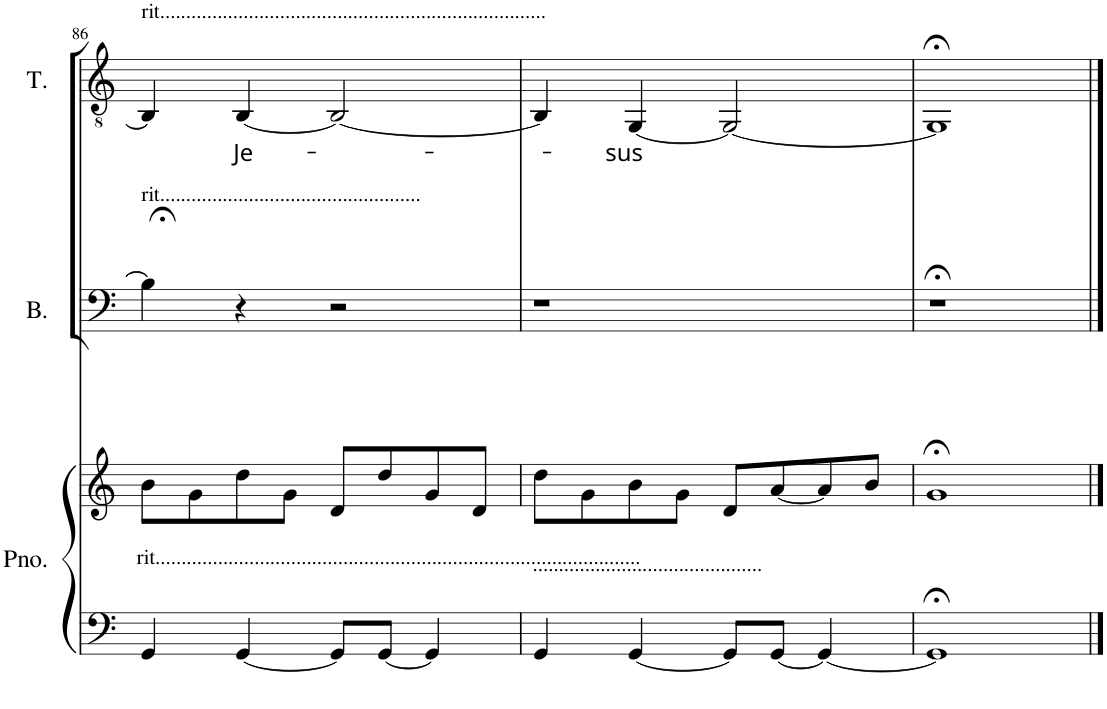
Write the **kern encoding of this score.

**kern	**kern	**kern	**kern	**text
*part3	*part3	*part2	*part1	*part1
*staff4	*staff3	*staff2	*staff1	*staff1
*I"Piano	*	*I"Bass	*I"Tenor	*
*I'Pno.	*	*I'B.	*I'T.	*
!!LO:PB:g=z
*clefF4	*clefG2	*clefF4	*clefGv2	*
*	*	*	*Trd-7c-12	*
*k[]	*k[]	*k[]	*k[]	*
*M4/4	*M4/4	*M4/4	*M4/4	*
=86	=86	=86	=86	=86
!	!	!	!LO:TX:a:t=rit..........................................................................	!
!	!	!LO:TX:a:t=rit..................................................	!	!
!	!LO:TX:b:t=rit.............................................................................................	!	!	!
4GG/	8b\L	4B;<\]	4BB/]	.
.	8g\	.	.	.
!	!	!	!	!LO:LY:b
[4GG/	8dd\	4r	[4BB/	Je-
.	8g\J	.	.	.
8GG/L]	8d/L	2r	2BB/_	.
[8GG/J	8dd/	.	.	.
4GG/]	8g/	.	.	.
.	8d/J	.	.	.
=87	=87	=87	=87	=87
!LO:TX:a:t=............................................	!	!	!	!
4GG/	8dd\L	1r	4BB/]	.
.	8g\	.	.	.
!	!	!	!	!LO:LY:b
[4GG/	8b\	.	[4GG/	-sus
.	8g\J	.	.	.
*	*	*	*MM80	*
8GG/L]	8d/L	.	2GG/_	.
[8GG/J	[8a/	.	.	.
4GG/_	8a/]	.	.	.
.	8b/J	.	.	.
=88	=88	=88	=88	=88
1GG;<]	1g;<	1r;<	1GG;<]	.
==	==	==	==	==
*-	*-	*-	*-	*-
